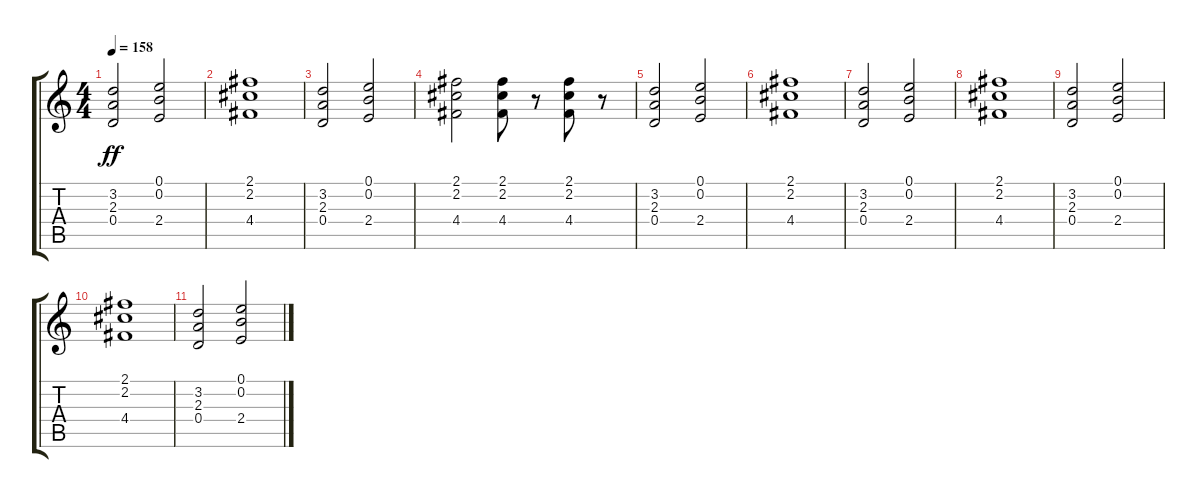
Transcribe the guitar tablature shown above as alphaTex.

\track "" {instrument distortionguitar}
\staff {score tabs}
\tuning (E4 B3 G3 D3 A2 E2) {hide}
\ts (4 4)
\tempo 158
\clef g2
\ks c
(3.2 2.3 0.4).2{dy ff} (0.1 0.2 2.4).2 |
(2.1 2.2 4.4).1 |
(3.2 2.3 0.4).2 (0.1 0.2 2.4).2 |
(2.1 2.2 4.4).2 (2.1 2.2 4.4).8 r.8 (2.1 2.2 4.4).8 r.8 |
(3.2 2.3 0.4).2 (0.1 0.2 2.4).2 |
(2.1 2.2 4.4).1 |
(3.2 2.3 0.4).2 (0.1 0.2 2.4).2 |
(2.1 2.2 4.4).1 |
(3.2 2.3 0.4).2 (0.1 0.2 2.4).2 |
(2.1 2.2 4.4).1 |
(3.2 2.3 0.4).2 (0.1 0.2 2.4).2
